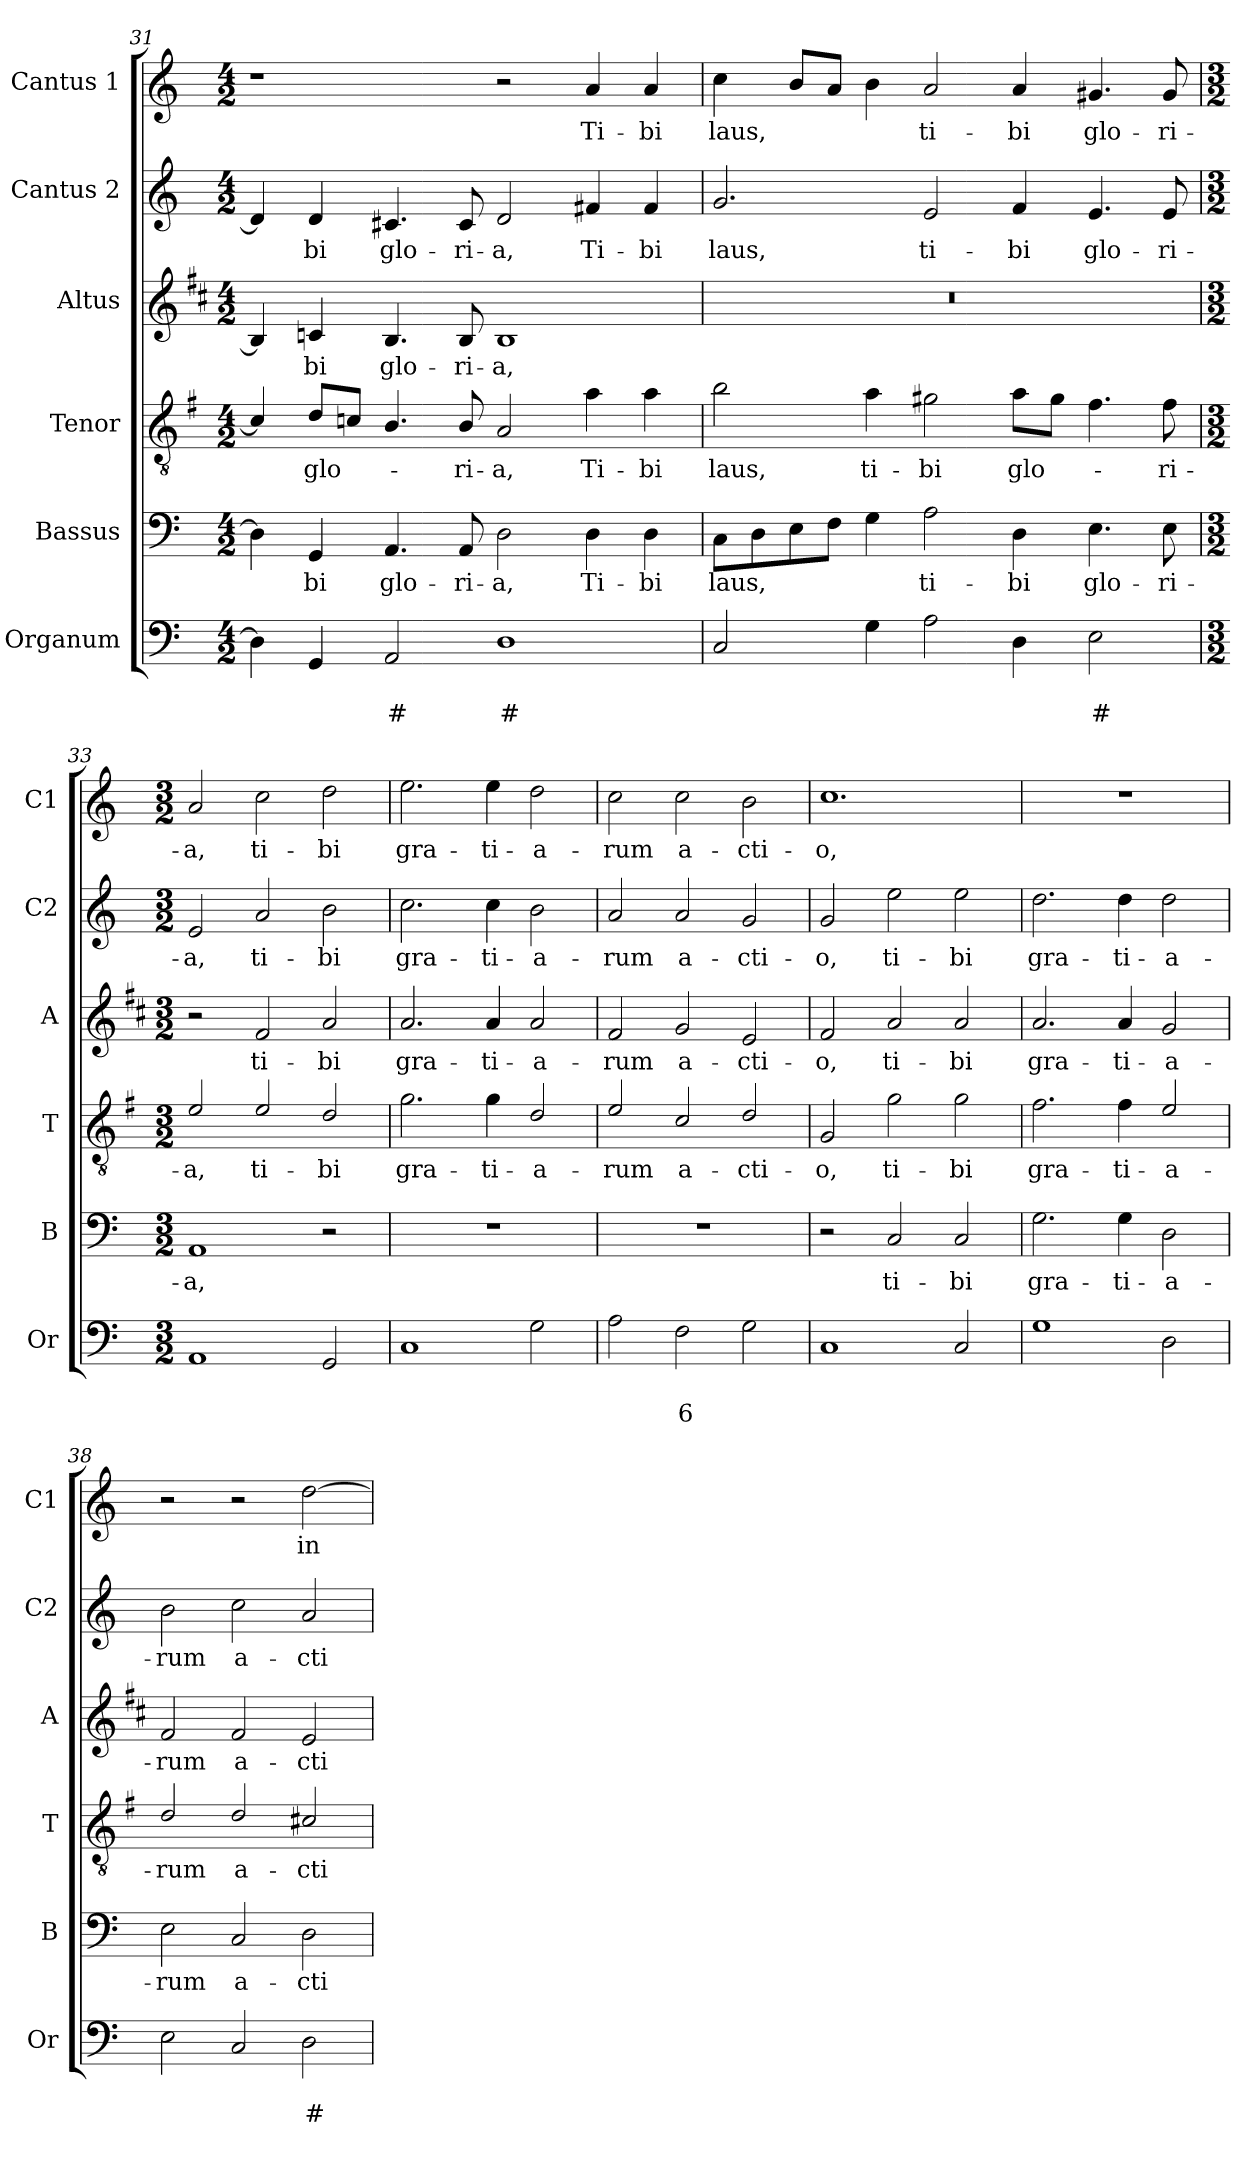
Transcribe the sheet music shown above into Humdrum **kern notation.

**kern	**text	**text	**kern	**text	**kern	**text	**kern	**text	**kern	**text	**kern	**text
*part6	*part6	*part6	*part5	*part5	*part4	*part4	*part3	*part3	*part2	*part2	*part1	*part1
*staff6	*staff6	*staff6	*staff5	*staff5	*staff4	*staff4	*staff3	*staff3	*staff2	*staff2	*staff1	*staff1
*I"Organum	*	*	*I"Bassus	*	*I"Tenor	*	*I"Altus	*	*I"Cantus 2	*	*I"Cantus 1	*
*I'Or	*	*	*I'B	*	*I'T	*	*I'A	*	*I'C2	*	*I'C1	*
*clefF4	*	*	*clefF4	*	*clefGv2	*	*clefG2	*	*clefG2	*	*clefG2	*
*	*	*	*	*	*ITrd4c7	*	*ITrd1c2	*	*	*	*	*
*k[]	*	*	*k[]	*	*k[]	*	*k[]	*	*k[]	*	*k[]	*
*C:	*	*	*C:	*	*C:	*	*C:	*	*C:	*	*C:	*
*M4/2	*	*	*M4/2	*	*M4/2	*	*M4/2	*	*M4/2	*	*M4/2	*
=31	=31	=31	=31	=31	=31	=31	=31	=31	=31	=31	=31	=31
4D\]	.	.	4D\]	.	4F#/]	.	4A/]	.	4d/]	.	1r	.
!	!	!	!	!LO:LY:b	!	!LO:LY:b	!	!LO:LY:b	!	!LO:LY:b	!	!
4GG/	.	.	4GG/	-bi	8G/L	glo-	4B-X/	-bi	4d/	-bi	.	.
.	.	.	.	.	8Fn/J	.	.	.	.	.	.	.
!	!	!LO:LY:b	!	!LO:LY:b	!	!	!	!LO:LY:b	!	!LO:LY:b	!	!
2AA/	.	#	4.AA/	glo-	4.E/	.	4.A/	glo-	4.c#X/	glo-	.	.
!	!	!	!	!LO:LY:b	!	!LO:LY:b	!	!LO:LY:b	!	!LO:LY:b	!	!
.	.	.	8AA/	-ri-	8E/	-ri-	8A/	-ri-	8c#/	-ri-	.	.
!	!	!LO:LY:b	!	!LO:LY:b	!	!LO:LY:b	!	!LO:LY:b	!	!LO:LY:b	!	!
1D	.	#	2D\	-a,	2D/	-a,	1A	-a,	2d/	-a,	2r	.
!	!	!	!	!LO:LY:b	!	!LO:LY:b	!	!	!	!LO:LY:b	!	!LO:LY:b
.	.	.	4D\	Ti-	4d\	Ti-	.	.	4f#X/	Ti-	4a/	Ti-
!	!	!	!	!LO:LY:b	!	!LO:LY:b	!	!	!	!LO:LY:b	!	!LO:LY:b
.	.	.	4D\	-bi	4d\	-bi	.	.	4f#/	-bi	4a/	-bi
=32	=32	=32	=32	=32	=32	=32	=32	=32	=32	=32	=32	=32
!	!	!	!	!LO:LY:b	!	!LO:LY:b	!	!	!	!LO:LY:b	!	!LO:LY:b
2C/	.	.	8C\L	laus,	2e\	laus,	0r	.	2.g/	laus,	4cc\	laus,
.	.	.	8D\	.	.	.	.	.	.	.	.	.
.	.	.	8E\	.	.	.	.	.	.	.	8b/L	.
.	.	.	8F\J	.	.	.	.	.	.	.	8a/J	.
!	!	!	!	!	!	!LO:LY:b	!	!	!	!	!	!
4G\	.	.	4G\	.	4d\	ti-	.	.	.	.	4b\	.
!	!	!	!	!LO:LY:b	!	!LO:LY:b	!	!	!	!LO:LY:b	!	!LO:LY:b
2A\	.	.	2A\	ti-	2c#X\	-bi	.	.	2e/	ti-	2a/	ti-
!	!	!	!	!LO:LY:b	!	!LO:LY:b	!	!	!	!LO:LY:b	!	!LO:LY:b
4D\	.	.	4D\	-bi	8d\L	glo-	.	.	4f/	-bi	4a/	-bi
.	.	.	.	.	8c#\J	.	.	.	.	.	.	.
!	!	!LO:LY:b	!	!LO:LY:b	!	!	!	!	!	!LO:LY:b	!	!LO:LY:b
2E\	.	#	4.E\	glo-	4.B\	.	.	.	4.e/	glo-	4.g#X/	glo-
!	!	!	!	!LO:LY:b	!	!LO:LY:b	!	!	!	!LO:LY:b	!	!LO:LY:b
.	.	.	8E\	-ri-	8B\	-ri-	.	.	8e/	-ri-	8g#/	-ri-
=33	=33	=33	=33	=33	=33	=33	=33	=33	=33	=33	=33	=33
*M3/2	*	*	*M3/2	*	*M3/2	*	*M3/2	*	*M3/2	*	*M3/2	*
!	!	!	!	!LO:LY:b	!	!LO:LY:b	!	!	!	!LO:LY:b	!	!LO:LY:b
1AA	.	.	1AA	-a,	2A/	-a,	2r	.	2e/	-a,	2a/	-a,
!	!	!	!	!	!	!LO:LY:b	!	!LO:LY:b	!	!LO:LY:b	!	!LO:LY:b
.	.	.	.	.	2A/	ti-	2e/	ti-	2a/	ti-	2cc\	ti-
!	!	!	!	!	!	!LO:LY:b	!	!LO:LY:b	!	!LO:LY:b	!	!LO:LY:b
2GG/	.	.	2r	.	2G/	-bi	2g/	-bi	2b\	-bi	2dd\	-bi
!!LO:LB:g=z
=34	=34	=34	=34	=34	=34	=34	=34	=34	=34	=34	=34	=34
!	!	!	!	!	!	!LO:LY:b	!	!LO:LY:b	!	!LO:LY:b	!	!LO:LY:b
1C	.	.	1.r	.	2.c\	gra-	2.g/	gra-	2.cc\	gra-	2.ee\	gra-
!	!	!	!	!	!	!LO:LY:b	!	!LO:LY:b	!	!LO:LY:b	!	!LO:LY:b
.	.	.	.	.	4c\	-ti-	4g/	-ti-	4cc\	-ti-	4ee\	-ti-
!	!	!	!	!	!	!LO:LY:b	!	!LO:LY:b	!	!LO:LY:b	!	!LO:LY:b
2G\	.	.	.	.	2G/	-a-	2g/	-a-	2b\	-a-	2dd\	-a-
=35	=35	=35	=35	=35	=35	=35	=35	=35	=35	=35	=35	=35
!	!	!	!	!	!	!LO:LY:b	!	!LO:LY:b	!	!LO:LY:b	!	!LO:LY:b
2A\	.	.	1.r	.	2A/	-rum	2e/	-rum	2a/	-rum	2cc\	-rum
!	!	!LO:LY:b	!	!	!	!LO:LY:b	!	!LO:LY:b	!	!LO:LY:b	!	!LO:LY:b
2F\	.	6	.	.	2F/	a-	2f/	a-	2a/	a-	2cc\	a-
!	!	!	!	!	!	!LO:LY:b	!	!LO:LY:b	!	!LO:LY:b	!	!LO:LY:b
2G\	.	.	.	.	2G/	-cti-	2d/	-cti-	2g/	-cti-	2b\	-cti-
=36	=36	=36	=36	=36	=36	=36	=36	=36	=36	=36	=36	=36
!	!	!	!	!	!	!LO:LY:b	!	!LO:LY:b	!	!LO:LY:b	!	!LO:LY:b
1C	.	.	2r	.	2C/	-o,	2e/	-o,	2g/	-o,	1.cc	-o,
!	!	!	!	!LO:LY:b	!	!LO:LY:b	!	!LO:LY:b	!	!LO:LY:b	!	!
.	.	.	2C/	ti-	2c\	ti-	2g/	ti-	2ee\	ti-	.	.
!	!	!	!	!LO:LY:b	!	!LO:LY:b	!	!LO:LY:b	!	!LO:LY:b	!	!
2C/	.	.	2C/	-bi	2c\	-bi	2g/	-bi	2ee\	-bi	.	.
=37	=37	=37	=37	=37	=37	=37	=37	=37	=37	=37	=37	=37
!	!	!	!	!LO:LY:b	!	!LO:LY:b	!	!LO:LY:b	!	!LO:LY:b	!	!
1G	.	.	2.G\	gra-	2.B\	gra-	2.g/	gra-	2.dd\	gra-	1.r	.
!	!	!	!	!LO:LY:b	!	!LO:LY:b	!	!LO:LY:b	!	!LO:LY:b	!	!
.	.	.	4G\	-ti-	4B\	-ti-	4g/	-ti-	4dd\	-ti-	.	.
!	!	!	!	!LO:LY:b	!	!LO:LY:b	!	!LO:LY:b	!	!LO:LY:b	!	!
2D\	.	.	2D\	-a-	2A/	-a-	2f/	-a-	2dd\	-a-	.	.
=38	=38	=38	=38	=38	=38	=38	=38	=38	=38	=38	=38	=38
!	!	!	!	!LO:LY:b	!	!LO:LY:b	!	!LO:LY:b	!	!LO:LY:b	!	!
2E\	.	.	2E\	-rum	2G/	-rum	2e/	-rum	2b\	-rum	2r	.
!	!	!	!	!LO:LY:b	!	!LO:LY:b	!	!LO:LY:b	!	!LO:LY:b	!	!
2C/	.	.	2C/	a-	2G/	a-	2e/	a-	2cc\	a-	2r	.
!	!	!LO:LY:b	!	!LO:LY:b	!	!LO:LY:b	!	!LO:LY:b	!	!LO:LY:b	!	!LO:LY:b
2D\	.	#	2D\	-cti-	2F#X/	-cti-	2d/	-cti-	2a/	-cti-	[2dd\	in
=	=	=	=	=	=	=	=	=	=	=	=	=
*-	*-	*-	*-	*-	*-	*-	*-	*-	*-	*-	*-	*-
